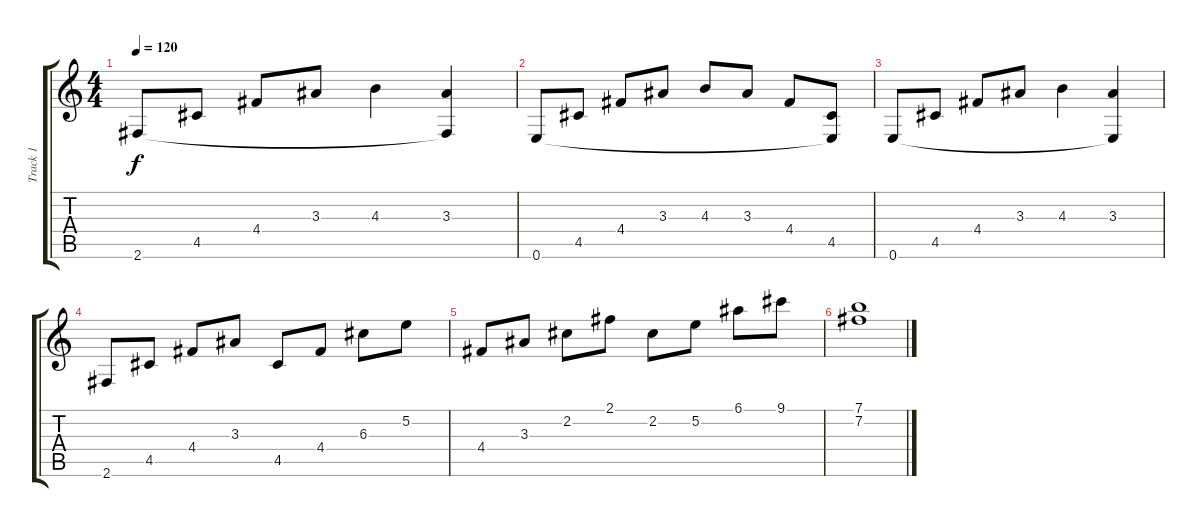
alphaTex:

\track ("Track 1" "Track 1") {instrument acousticguitarnylon}
\staff {score tabs}
\tuning (E4 B3 G3 D3 A2 E2) {hide}
\ts (4 4)
\tempo 120
\clef g2
\ks c
2.6.8{dy f} 4.5.8 4.4.8 3.3.8 4.3.4 (3.3 2.6{t}).4 |
0.6.8 4.5.8 4.4.8 3.3.8 4.3.8 3.3.8 4.4.8 (4.5 0.6{t}).8 |
0.6.8 4.5.8 4.4.8 3.3.8 4.3.4 (3.3 0.6{t}).4 |
2.6.8 4.5.8 4.4.8 3.3.8 4.5.8 4.4.8 6.3.8 5.2.8 |
4.4.8 3.3.8 2.2.8 2.1.8 2.2.8 5.2.8 6.1.8 9.1.8 |
(7.1 7.2).1
